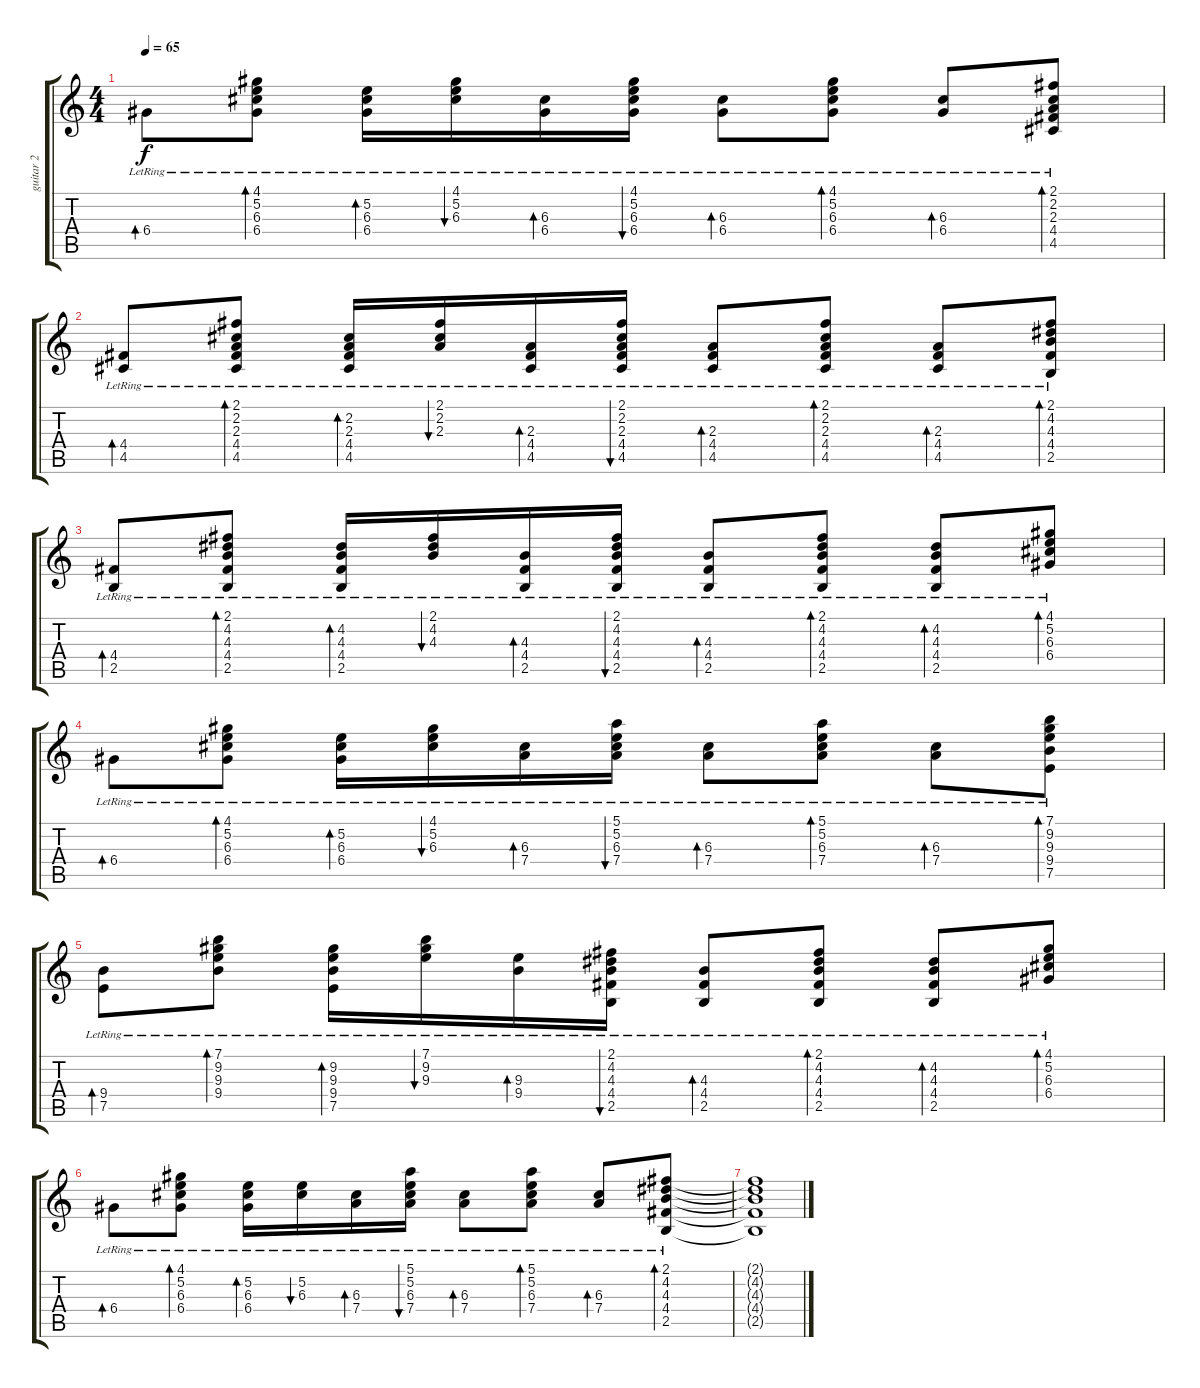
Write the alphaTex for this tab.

\track ("guitar 2" "guitar 2") {instrument electricguitarclean}
\staff {score tabs}
\tuning (E4 B3 G3 D3 A2 E2) {hide}
\ts (4 4)
\tempo 65
\clef g2
\ks c
6.4{lr}.8{bd 30 dy f} (4.1{lr} 5.2{lr} 6.3{lr} 6.4{lr}).8{bd 30} (5.2{lr} 6.3{lr} 6.4{lr}).16{bd 30} (4.1{lr} 5.2{lr} 6.3{lr}).16{bu 30} (6.3{lr} 6.4{lr}).16{bd 30} (4.1 5.2{lr} 6.3{lr} 6.4{lr}).16{bu 30} (6.3{lr} 6.4{lr}).8{bd 30} (4.1{lr} 5.2{lr} 6.3{lr} 6.4{lr}).8{bd 30} (6.3{lr} 6.4{lr}).8{bd 30} (2.1 2.2 2.3{lr} 4.4{lr} 4.5).8{bd 30} |
(4.4{lr} 4.5).8{bd 30} (2.1{lr} 2.2{lr} 2.3{lr} 4.4{lr} 4.5).8{bd 30} (2.2{lr} 2.3{lr} 4.4{lr} 4.5).16{bd 30} (2.1{lr} 2.2{lr} 2.3{lr}).16{bu 30} (2.3{lr} 4.4{lr} 4.5).16{bd 30} (2.1{lr} 2.2{lr} 2.3{lr} 4.4{lr} 4.5).16{bu 30} (2.3{lr} 4.4{lr} 4.5).8{bd 30} (2.1{lr} 2.2{lr} 2.3{lr} 4.4{lr} 4.5).8{bd 30} (2.3{lr} 4.4{lr} 4.5).8{bd 30} (2.1 4.2 4.3{lr} 4.4{lr} 2.5).8{bd 30} |
(4.4{lr} 2.5).8{bd 30} (2.1{lr} 4.2{lr} 4.3{lr} 4.4{lr} 2.5).8{bd 30} (4.2{lr} 4.3{lr} 4.4{lr} 2.5).16{bd 30} (2.1{lr} 4.2{lr} 4.3{lr}).16{bu 30} (4.3{lr} 4.4{lr} 2.5).16{bd 30} (2.1{lr} 4.2{lr} 4.3{lr} 4.4{lr} 2.5).16{bu 30} (4.3{lr} 4.4{lr} 2.5).8{bd 30} (2.1{lr} 4.2{lr} 4.3{lr} 4.4{lr} 2.5).8{bd 30} (4.2 4.3{lr} 4.4{lr} 2.5).8{bd 30} (4.1 5.2 6.3{lr} 6.4{lr}).8{bd 30} |
6.4{lr}.8{bd 30} (4.1{lr} 5.2{lr} 6.3{lr} 6.4{lr}).8{bd 30} (5.2{lr} 6.3{lr} 6.4{lr}).16{bd 30} (4.1{lr} 5.2{lr} 6.3{lr}).16{bu 30} (6.3{lr} 7.4{lr}).16{bd 30} (5.1 5.2{lr} 6.3{lr} 7.4{lr}).16{bu 30} (6.3{lr} 7.4{lr}).8{bd 30} (5.1{lr} 5.2{lr} 6.3{lr} 7.4{lr}).8{bd 30} (6.3{lr} 7.4{lr}).8{bd 30} (7.1{lr} 9.2{lr} 9.3{lr} 9.4{lr} 7.5{lr}).8{bd 30} |
(9.4{lr} 7.5{lr}).8{bd 30} (7.1{lr} 9.2{lr} 9.3{lr} 9.4{lr}).8{bd 30} (9.2{lr} 9.3{lr} 9.4{lr} 7.5{lr}).16{bd 30} (7.1{lr} 9.2{lr} 9.3{lr}).16{bu 30} (9.3{lr} 9.4{lr}).16{bd 30} (2.1{lr} 4.2{lr} 4.3{lr} 4.4{lr} 2.5{lr}).16{bu 30} (4.3{lr} 4.4{lr} 2.5{lr}).8{bd 30} (2.1{lr} 4.2{lr} 4.3{lr} 4.4{lr} 2.5{lr}).8{bd 30} (4.2{lr} 4.3{lr} 4.4{lr} 2.5{lr}).8{bd 30} (4.1{lr} 5.2{lr} 6.3{lr} 6.4{lr}).8{bd 30} |
6.4{lr}.8{bd 30} (4.1{lr} 5.2{lr} 6.3{lr} 6.4{lr}).8{bd 30} (5.2{lr} 6.3{lr} 6.4{lr}).16{bd 30} (5.2{lr} 6.3{lr}).16{bu 30} (6.3{lr} 7.4{lr}).16{bd 30} (5.1 5.2{lr} 6.3{lr} 7.4{lr}).16{bu 30} (6.3{lr} 7.4{lr}).8{bd 30} (5.1{lr} 5.2{lr} 6.3{lr} 7.4{lr}).8{bd 30} (6.3{lr} 7.4{lr}).8{bd 30} (2.1{lr} 4.2{lr} 4.3{lr} 4.4{lr} 2.5{lr}).8{bd 240} |
(2.1{t} 4.2{t} 4.3{t} 4.4{t} 2.5{t}).1
